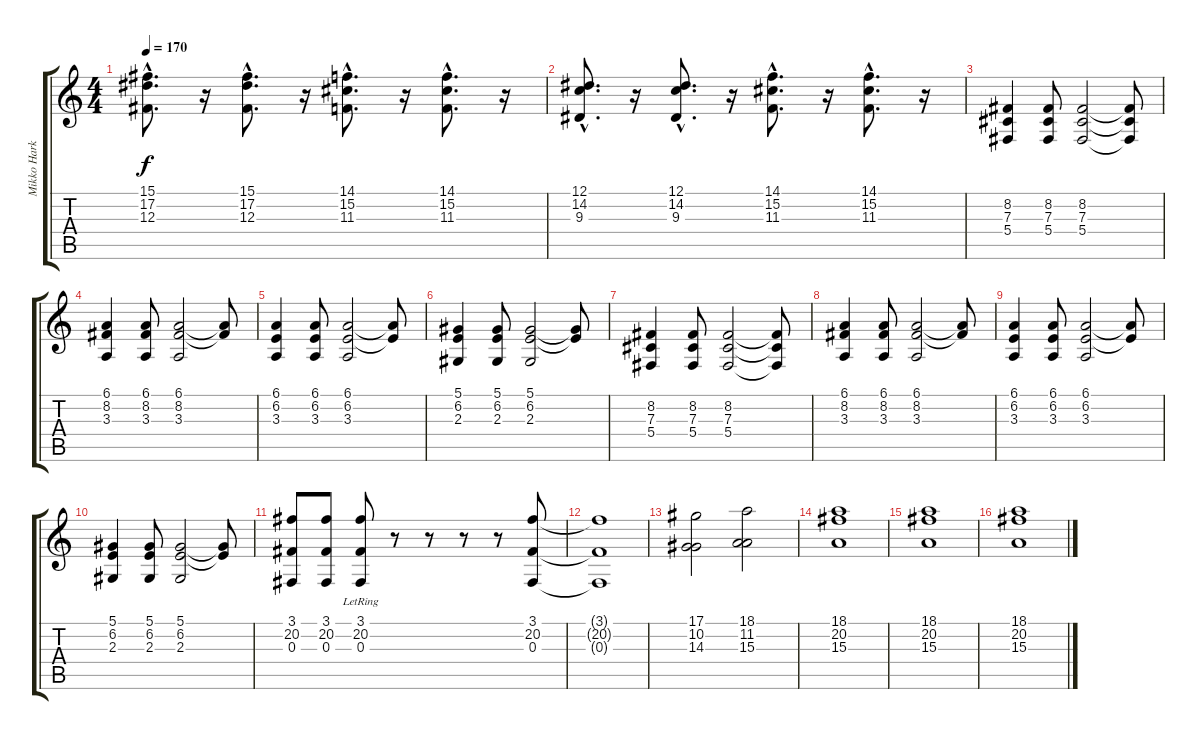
\track ("Mikko Harkin" "Mikko Hark") {instrument stringensemble1}
\staff {score tabs}
\tuning (Eb4 Bb3 Gb3 Db3 Ab2 Eb2) {hide}
\ts (4 4)
\tempo 170
\clef g2
\ks c
(15.1{hac} 17.2{hac} 12.3{hac}).8{d dy f} r.16 (15.1{hac} 17.2{hac} 12.3{hac}).8{d} r.16 (14.1{hac} 15.2{hac} 11.3{hac}).8{d} r.16 (14.1{hac} 15.2{hac} 11.3{hac}).8{d} r.16 |
(12.1{hac} 14.2{hac} 9.3{hac}).8{d} r.16 (12.1{hac} 14.2{hac} 9.3{hac}).8{d} r.16 (14.1{hac} 15.2{hac} 11.3{hac}).8{d} r.16 (14.1{hac} 15.2{hac} 11.3{hac}).8{d} r.16 |
(8.2 7.3 5.4).4 (8.2 7.3 5.4).8 (8.2 7.3 5.4).2 (8.2{t} 7.3{t} 5.4{t}).8 |
(6.1 8.2 3.3).4 (6.1 8.2 3.3).8 (6.1 8.2 3.3).2 (6.1{t} 8.2{t}).8 |
(6.1 6.2 3.3).4 (6.1 6.2 3.3).8 (6.1 6.2 3.3).2 (6.1{t} 6.2{t}).8 |
(5.1 6.2 2.3).4 (5.1 6.2 2.3).8 (5.1 6.2 2.3).2 (5.1{t} 6.2{t}).8 |
(8.2 7.3 5.4).4 (8.2 7.3 5.4).8 (8.2 7.3 5.4).2 (8.2{t} 7.3{t} 5.4{t}).8 |
(6.1 8.2 3.3).4 (6.1 8.2 3.3).8 (6.1 8.2 3.3).2 (6.1{t} 8.2{t}).8 |
(6.1 6.2 3.3).4 (6.1 6.2 3.3).8 (6.1 6.2 3.3).2 (6.1{t} 6.2{t}).8 |
(5.1 6.2 2.3).4 (5.1 6.2 2.3).8 (5.1 6.2 2.3).2 (5.1{t} 6.2{t}).8 |
(3.1 20.2 0.3).8 (3.1 20.2 0.3).8 (3.1{lr} 20.2{lr} 0.3).8 r.8 r.8 r.8 r.8 (3.1 20.2 0.3).8 |
(3.1{t} 20.2{t} 0.3{t}).1 |
(17.1 10.2 14.3).2 (18.1 11.2 15.3).2 |
(18.1 20.2 15.3).1 |
(18.1 20.2 15.3).1 |
(18.1 20.2 15.3).1
